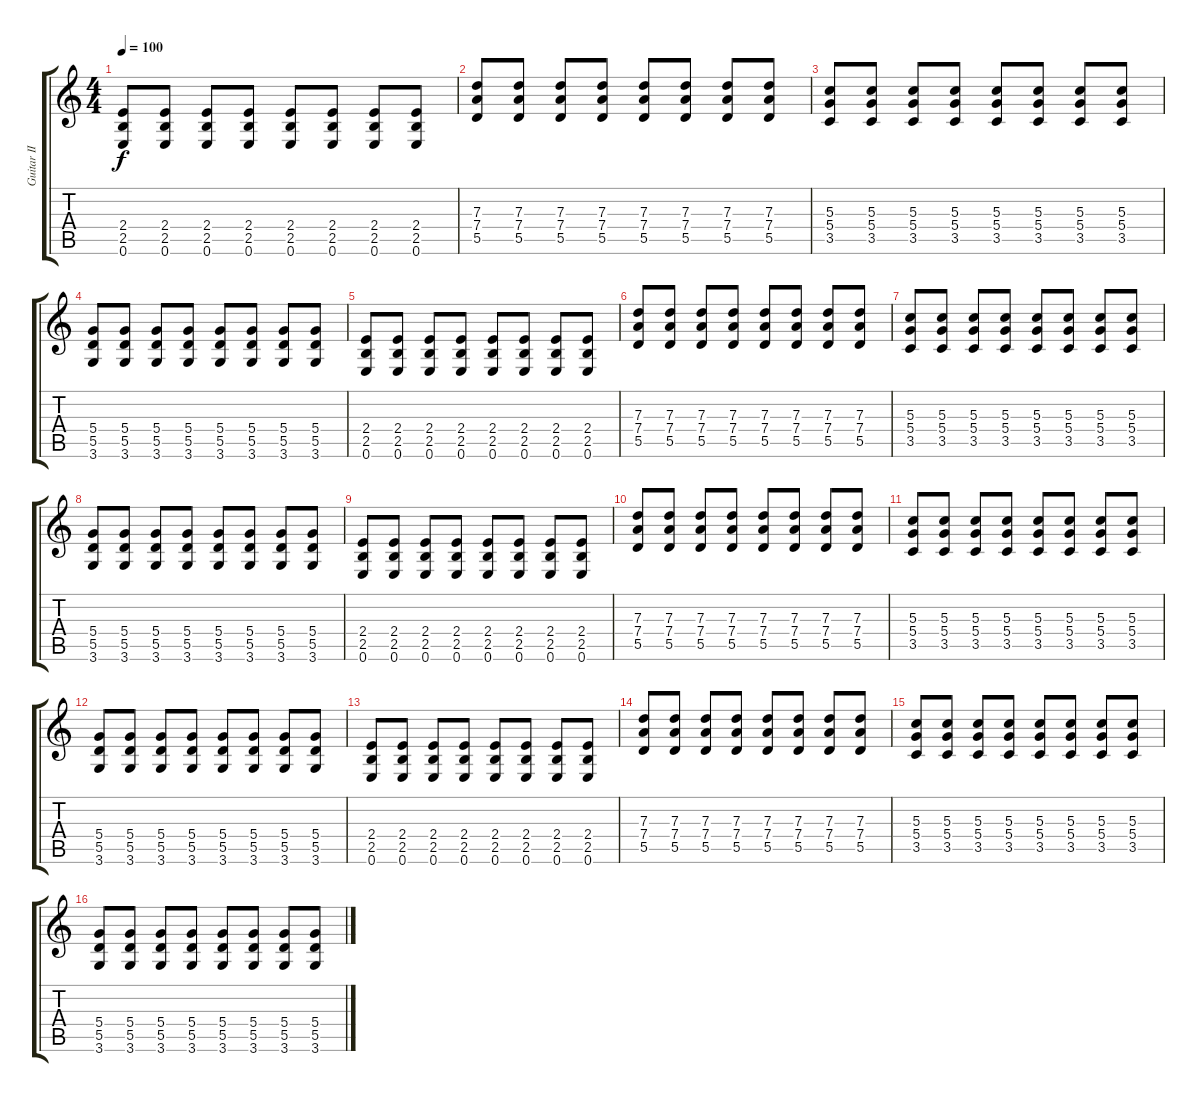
\track ("Guitar II" "Guitar II") {instrument distortionguitar}
\staff {score tabs}
\tuning (E4 B3 G3 D3 A2 E2) {hide}
\ts (4 4)
\tempo 100
\clef g2
\ks c
(2.4 2.5 0.6).8{dy f} (2.4 2.5 0.6).8 (2.4 2.5 0.6).8 (2.4 2.5 0.6).8 (2.4 2.5 0.6).8 (2.4 2.5 0.6).8 (2.4 2.5 0.6).8 (2.4 2.5 0.6).8 |
(7.3 7.4 5.5).8 (7.3 7.4 5.5).8 (7.3 7.4 5.5).8 (7.3 7.4 5.5).8 (7.3 7.4 5.5).8 (7.3 7.4 5.5).8 (7.3 7.4 5.5).8 (7.3 7.4 5.5).8 |
(5.3 5.4 3.5).8 (5.3 5.4 3.5).8 (5.3 5.4 3.5).8 (5.3 5.4 3.5).8 (5.3 5.4 3.5).8 (5.3 5.4 3.5).8 (5.3 5.4 3.5).8 (5.3 5.4 3.5).8 |
(5.4 5.5 3.6).8 (5.4 5.5 3.6).8 (5.4 5.5 3.6).8 (5.4 5.5 3.6).8 (5.4 5.5 3.6).8 (5.4 5.5 3.6).8 (5.4 5.5 3.6).8 (5.4 5.5 3.6).8 |
(2.4 2.5 0.6).8 (2.4 2.5 0.6).8 (2.4 2.5 0.6).8 (2.4 2.5 0.6).8 (2.4 2.5 0.6).8 (2.4 2.5 0.6).8 (2.4 2.5 0.6).8 (2.4 2.5 0.6).8 |
(7.3 7.4 5.5).8 (7.3 7.4 5.5).8 (7.3 7.4 5.5).8 (7.3 7.4 5.5).8 (7.3 7.4 5.5).8 (7.3 7.4 5.5).8 (7.3 7.4 5.5).8 (7.3 7.4 5.5).8 |
(5.3 5.4 3.5).8 (5.3 5.4 3.5).8 (5.3 5.4 3.5).8 (5.3 5.4 3.5).8 (5.3 5.4 3.5).8 (5.3 5.4 3.5).8 (5.3 5.4 3.5).8 (5.3 5.4 3.5).8 |
(5.4 5.5 3.6).8 (5.4 5.5 3.6).8 (5.4 5.5 3.6).8 (5.4 5.5 3.6).8 (5.4 5.5 3.6).8 (5.4 5.5 3.6).8 (5.4 5.5 3.6).8 (5.4 5.5 3.6).8 |
(2.4 2.5 0.6).8 (2.4 2.5 0.6).8 (2.4 2.5 0.6).8 (2.4 2.5 0.6).8 (2.4 2.5 0.6).8 (2.4 2.5 0.6).8 (2.4 2.5 0.6).8 (2.4 2.5 0.6).8 |
(7.3 7.4 5.5).8 (7.3 7.4 5.5).8 (7.3 7.4 5.5).8 (7.3 7.4 5.5).8 (7.3 7.4 5.5).8 (7.3 7.4 5.5).8 (7.3 7.4 5.5).8 (7.3 7.4 5.5).8 |
(5.3 5.4 3.5).8 (5.3 5.4 3.5).8 (5.3 5.4 3.5).8 (5.3 5.4 3.5).8 (5.3 5.4 3.5).8 (5.3 5.4 3.5).8 (5.3 5.4 3.5).8 (5.3 5.4 3.5).8 |
(5.4 5.5 3.6).8 (5.4 5.5 3.6).8 (5.4 5.5 3.6).8 (5.4 5.5 3.6).8 (5.4 5.5 3.6).8 (5.4 5.5 3.6).8 (5.4 5.5 3.6).8 (5.4 5.5 3.6).8 |
(2.4 2.5 0.6).8 (2.4 2.5 0.6).8 (2.4 2.5 0.6).8 (2.4 2.5 0.6).8 (2.4 2.5 0.6).8 (2.4 2.5 0.6).8 (2.4 2.5 0.6).8 (2.4 2.5 0.6).8 |
(7.3 7.4 5.5).8 (7.3 7.4 5.5).8 (7.3 7.4 5.5).8 (7.3 7.4 5.5).8 (7.3 7.4 5.5).8 (7.3 7.4 5.5).8 (7.3 7.4 5.5).8 (7.3 7.4 5.5).8 |
(5.3 5.4 3.5).8 (5.3 5.4 3.5).8 (5.3 5.4 3.5).8 (5.3 5.4 3.5).8 (5.3 5.4 3.5).8 (5.3 5.4 3.5).8 (5.3 5.4 3.5).8 (5.3 5.4 3.5).8 |
(5.4 5.5 3.6).8 (5.4 5.5 3.6).8 (5.4 5.5 3.6).8 (5.4 5.5 3.6).8 (5.4 5.5 3.6).8 (5.4 5.5 3.6).8 (5.4 5.5 3.6).8 (5.4 5.5 3.6).8
